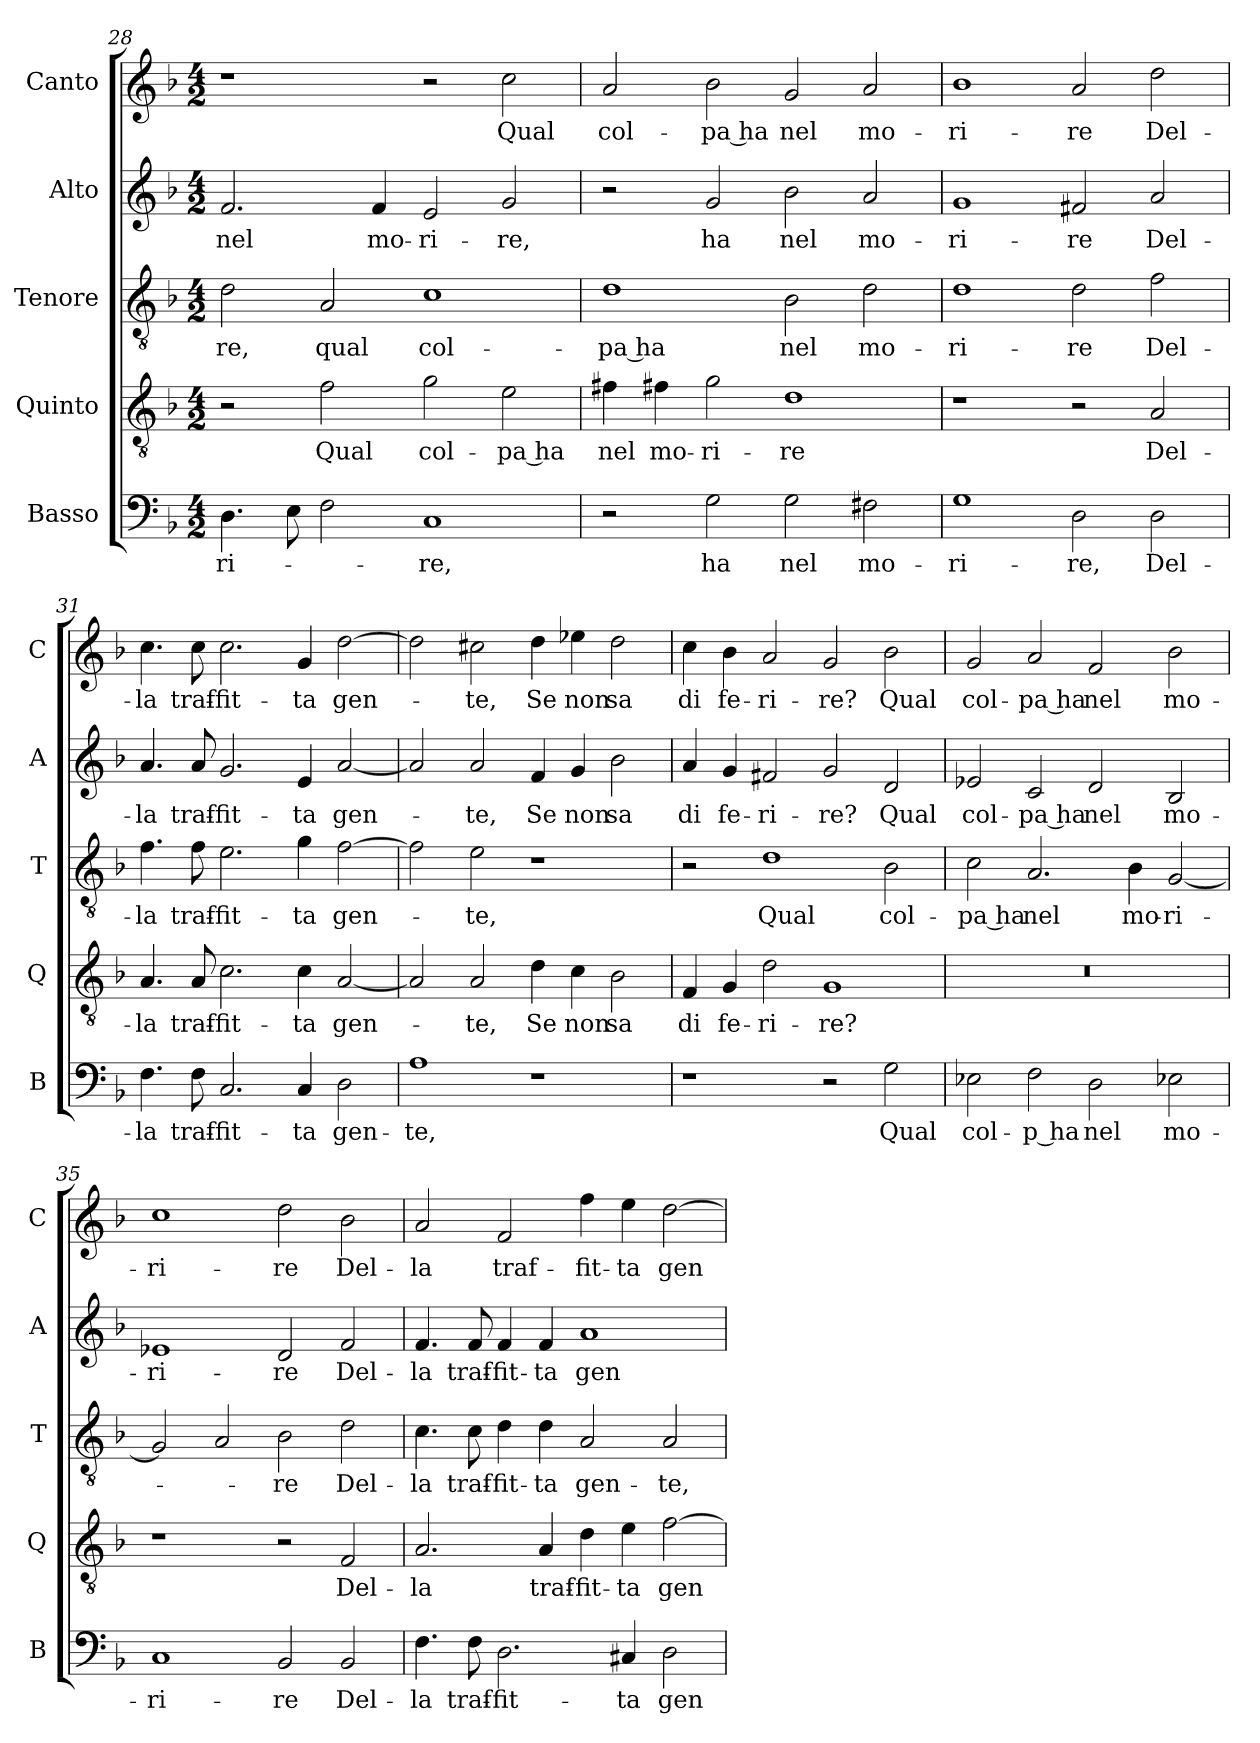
**kern	**text	**kern	**text	**kern	**text	**kern	**text	**kern	**text
*part5	*part5	*part4	*part4	*part3	*part3	*part2	*part2	*part1	*part1
*staff5	*staff5	*staff4	*staff4	*staff3	*staff3	*staff2	*staff2	*staff1	*staff1
*I"Basso	*	*I"Quinto	*	*I"Tenore	*	*I"Alto	*	*I"Canto	*
*I'B	*	*I'Q	*	*I'T	*	*I'A	*	*I'C	*
*clefF4	*	*clefGv2	*	*clefGv2	*	*clefG2	*	*clefG2	*
*k[b-]	*	*k[b-]	*	*k[b-]	*	*k[b-]	*	*k[b-]	*
*M4/2	*	*M4/2	*	*M4/2	*	*M4/2	*	*M4/2	*
=28	=28	=28	=28	=28	=28	=28	=28	=28	=28
4.D	-ri-	2r	.	2d	-re,	2.f	nel	1r	.
8E	.	.	.	.	.	.	.	.	.
2F	.	2f	Qual	2A	qual	.	.	.	.
.	.	.	.	.	.	4f	mo-	.	.
1C	-re,	2g	col-	1c	col-	2e	-ri-	2r	.
.	.	2e	-pa ha	.	.	2g	-re,	2cc	Qual
=29	=29	=29	=29	=29	=29	=29	=29	=29	=29
2r	.	4f#X	nel	1d	-pa ha	2r	.	2a	col-
.	.	4f#X	mo-	.	.	.	.	.	.
2G	ha	2g	-ri-	.	.	2g	ha	2b-	-pa ha
2G	nel	1d	-re	2B-	nel	2b-	nel	2g	nel
2F#X	mo-	.	.	2d	mo-	2a	mo-	2a	mo-
=30	=30	=30	=30	=30	=30	=30	=30	=30	=30
1G	-ri-	1r	.	1d	-ri-	1g	-ri-	1b-	-ri-
2D	-re,	2r	.	2d	-re	2f#X	-re	2a	-re
2D	Del-	2A	Del-	2f	Del-	2a	Del-	2dd	Del-
=31	=31	=31	=31	=31	=31	=31	=31	=31	=31
4.F	-la	4.A	-la	4.f	-la	4.a	-la	4.cc	-la
8F	traf-	8A	traf-	8f	traf-	8a	traf-	8cc	traf-
2.C	-fit-	2.c	-fit-	2.e	-fit-	2.g	-fit-	2.cc	-fit-
4C	-ta	4c	-ta	4g	-ta	4e	-ta	4g	-ta
2D	gen-	[2A	gen-	[2f	gen-	[2a	gen-	[2dd	gen-
=32	=32	=32	=32	=32	=32	=32	=32	=32	=32
1A	-te,	2A]	.	2f]	.	2a]	.	2dd]	.
.	.	2A	-te,	2e	-te,	2a	-te,	2cc#X	-te,
1r	.	4d	Se	1r	.	4f	Se	4dd	Se
.	.	4c	non	.	.	4g	non	4ee-X	non
.	.	2B-	sa	.	.	2b-	sa	2dd	sa
=33	=33	=33	=33	=33	=33	=33	=33	=33	=33
1r	.	4F	di	2r	.	4a	di	4cc	di
.	.	4G	fe-	.	.	4g	fe-	4b-	fe-
.	.	2d	-ri-	1d	Qual	2f#X	-ri-	2a	-ri-
2r	.	1G	-re?	.	.	2g	-re?	2g	-re?
2G	Qual	.	.	2B-	col-	2d	Qual	2b-	Qual
=34	=34	=34	=34	=34	=34	=34	=34	=34	=34
2E-X	col-	0r	.	2c	-pa ha	2e-X	col-	2g	col-
2F	-p ha	.	.	2.A	nel	2c	-pa ha	2a	-pa ha
2D	nel	.	.	.	.	2d	nel	2f	nel
.	.	.	.	4B-	mo-	.	.	.	.
2E-X	mo-	.	.	[2G	-ri-	2B-	mo-	2b-	mo-
=35	=35	=35	=35	=35	=35	=35	=35	=35	=35
1C	-ri-	1r	.	2G]	.	1e-X	-ri-	1cc	-ri-
.	.	.	.	2A	.	.	.	.	.
2BB-	-re	2r	.	2B-	-re	2d	-re	2dd	-re
2BB-	Del-	2F	Del-	2d	Del-	2f	Del-	2b-	Del-
=36	=36	=36	=36	=36	=36	=36	=36	=36	=36
4.F	-la	2.A	-la	4.c	-la	4.f	-la	2a	-la
8F	traf-	.	.	8c	traf-	8f	traf-	.	.
2.D	-fit-	.	.	4d	-fit-	4f	-fit-	2f	traf-
.	.	4A	traf-	4d	-ta	4f	-ta	.	.
.	.	4d	-fit-	2A	gen-	1a	gen-	4ff	-fit-
4C#X	-ta	4e	-ta	.	.	.	.	4ee	-ta
2D	gen-	[2f	gen-	2A	-te,	.	.	[2dd	gen-
=	=	=	=	=	=	=	=	=	=
*-	*-	*-	*-	*-	*-	*-	*-	*-	*-
